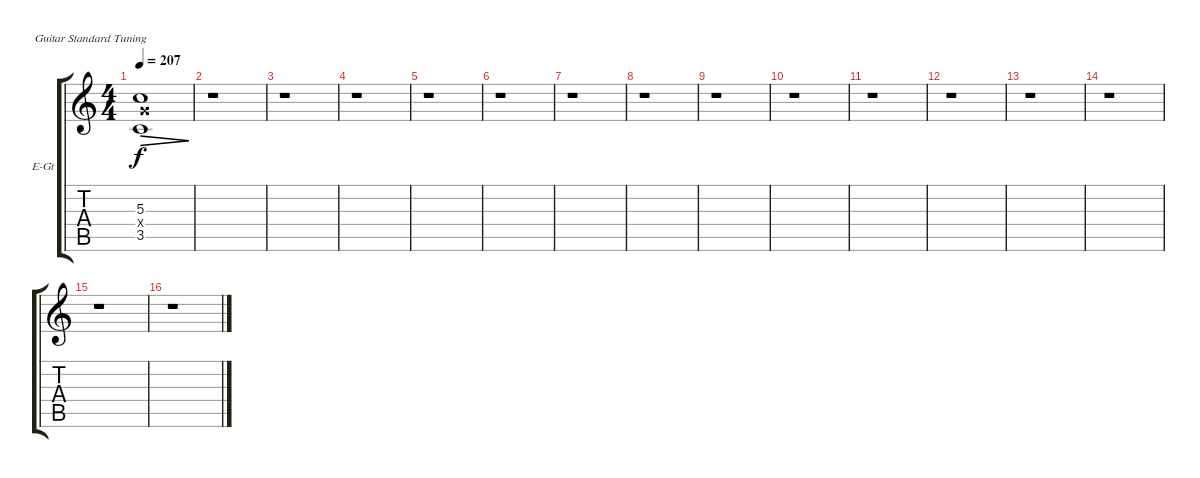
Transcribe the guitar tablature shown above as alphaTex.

\defaultSystemsLayout 4
\bracketExtendMode groupsimilarinstruments
\firstSystemTrackNameOrientation horizontal
\otherSystemsTrackNameOrientation horizontal
\track ("Guitar 4" "E-Gt") {instrument distortionguitar}
\staff {score tabs}
\tuning (E4 B3 G3 D3 A2 E2)
\ts (4 4)
\tempo 207
\clef g2
\ks c
(3.5{t} 5.4{x t} 5.3{t}).1{dec dy f} |
r.1 |
r.1 |
r.1 |
r.1 |
r.1 |
r.1 |
r.1 |
r.1 |
r.1 |
r.1 |
r.1 |
r.1 |
r.1 |
r.1 |
r.1
